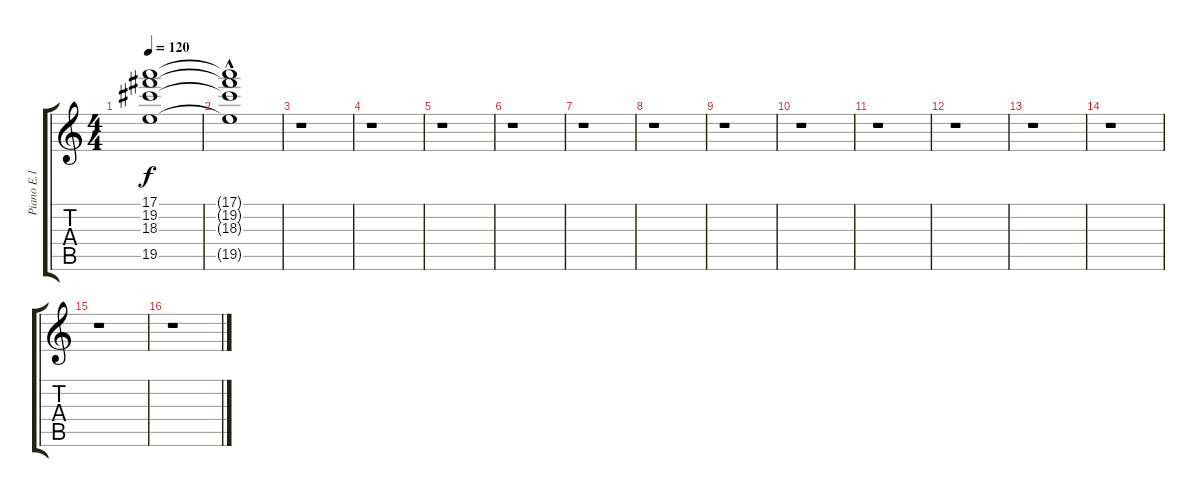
\track ("Piano E.1 capa 2" "Piano E.1 ") {instrument acousticguitarnylon}
\staff {score tabs}
\tuning (E4 B3 G3 D3 A2 E2) {hide}
\ts (4 4)
\tempo 120
\clef g2
\ks c
(17.1{t} 19.2{t} 18.3{t} 19.5{t}).1{dy f} |
(17.1{hac t} 19.2{t} 18.3{hac t} 19.5{hac t}).1 |
r.1 |
r.1 |
r.1 |
r.1 |
r.1 |
r.1 |
r.1 |
r.1 |
r.1 |
r.1 |
r.1 |
r.1 |
r.1 |
r.1
